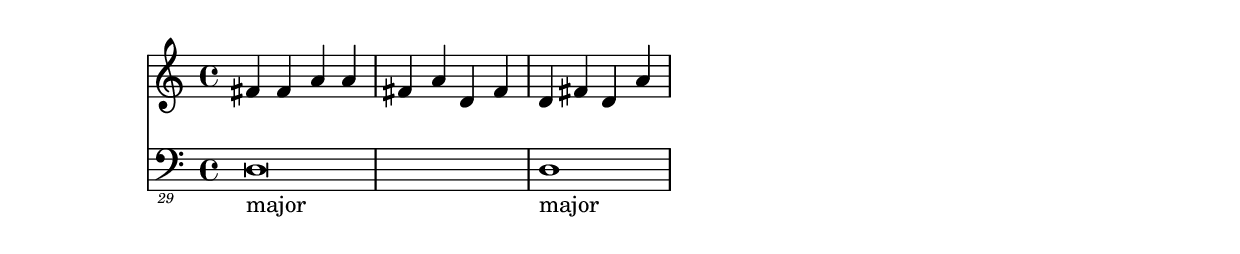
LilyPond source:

\version "2.11.6"

\paper { 
}

\layout {
\context {
\Staff \consists "Horizontal_bracket_engraver"}}{
<<
 \new Staff { \clef violin 
 { fis'4 fis'4 a'4 a'4 fis'4 a'4 d'4 fis'4 d'4 fis'4 d'4 a'4 } } 
 \new Staff { \clef "bass_29" d,,,, \breve _\markup{\column { major } } d,,,,1_\markup{\column { major } }  }
>>
}